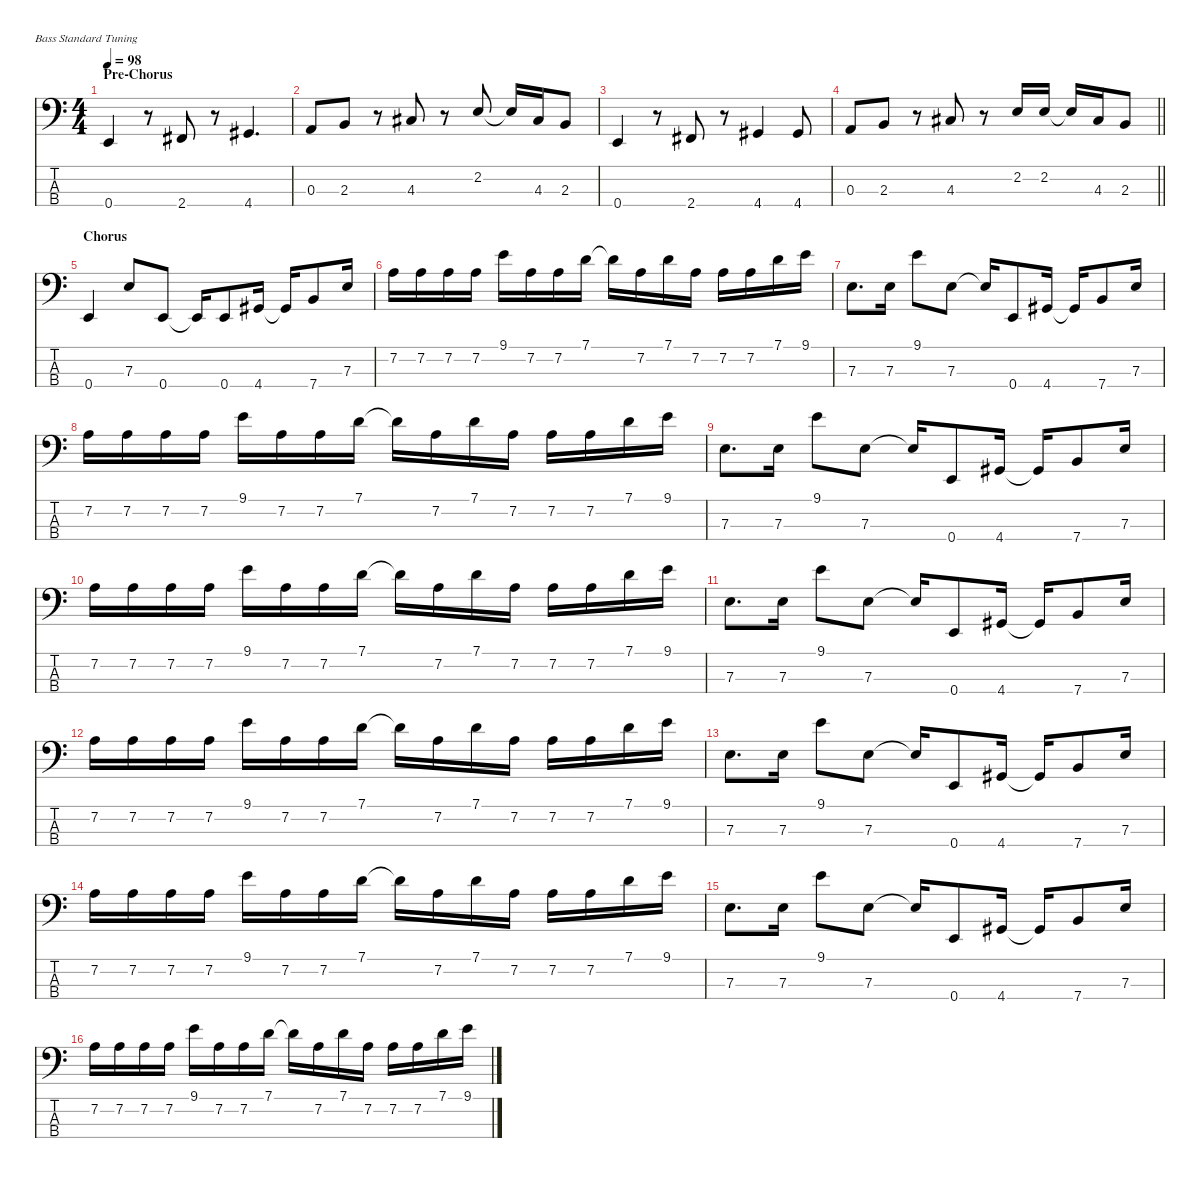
\defaultSystemsLayout 4
\hideDynamics
\bracketExtendMode nobrackets
\singleTrackTrackNamePolicy hidden
\multiTrackTrackNamePolicy hidden
\firstSystemTrackNameMode fullname
\firstSystemTrackNameOrientation horizontal
\otherSystemsTrackNameOrientation horizontal
\track ("Bass" "el.bs.") {instrument electricbassfinger}
\staff {score tabs}
\tuning (G2 D2 A1 E1)
\ts (4 4)
\section ("" "Pre-Chorus")
\tempo 98
\clef f4
\ks c
0.4.4{dy f beam Up} r.8{beam Up} 2.4{acc #}.8{beam Up} r.8{beam Up} 4.4{acc #}.4{d beam Up} |
0.3.8{beam Up} 2.3.8{beam Up} r.8{beam Up} 4.3{acc #}.8{beam Up} r.8{beam Up} 2.2.8{beam Down} 2.2{t}.16{beam Up} 4.3{acc #}.16{beam Up} 2.3.8{beam Up} |
0.4.4{beam Up} r.8{beam Up} 2.4{acc #}.8{beam Up} r.8{beam Up} 4.4{acc #}.4{beam Up} 4.4{acc #}.8{beam Up} |
\barLineRight lightlight
0.3.8{beam Up} 2.3.8{beam Up} r.8{beam Up} 4.3{acc #}.8{beam Up} r.8{beam Up} 2.2.16{beam Down} 2.2.16{beam Down} 2.2{t}.16{beam Up} 4.3{acc #}.16{beam Up} 2.3.8{beam Up} |
\section ("" "Chorus")
0.4.4{beam Up} 7.3.8{beam Up} 0.4.8{beam Up} 0.4{t}.16{beam Up} 0.4.8{beam Up} 4.4{acc #}.16{beam Up} 4.4{t acc #}.16{beam Up} 7.4.8{beam Up} 7.3.16{beam Up} |
7.2.16{beam Down} 7.2.16{beam Down} 7.2.16{beam Down} 7.2.16{beam Down} 9.1.16{beam Down} 7.2.16{beam Down} 7.2.16{beam Down} 7.1.16{beam Down} 7.1{t}.16{beam Down} 7.2.16{beam Down} 7.1.16{beam Down} 7.2.16{beam Down} 7.2.16{beam Down} 7.2.16{beam Down} 7.1.16{beam Down} 9.1.16{beam Down} |
7.3.8{d beam Down} 7.3.16{beam Down} 9.1.8{beam Down} 7.3.8{beam Down} 7.3{t}.16{beam Up} 0.4.8{beam Up} 4.4{acc #}.16{beam Up} 4.4{t acc #}.16{beam Up} 7.4.8{beam Up} 7.3.16{beam Up} |
7.2.16{beam Down} 7.2.16{beam Down} 7.2.16{beam Down} 7.2.16{beam Down} 9.1.16{beam Down} 7.2.16{beam Down} 7.2.16{beam Down} 7.1.16{beam Down} 7.1{t}.16{beam Down} 7.2.16{beam Down} 7.1.16{beam Down} 7.2.16{beam Down} 7.2.16{beam Down} 7.2.16{beam Down} 7.1.16{beam Down} 9.1.16{beam Down} |
7.3.8{d beam Down} 7.3.16{beam Down} 9.1.8{beam Down} 7.3.8{beam Down} 7.3{t}.16{beam Up} 0.4.8{beam Up} 4.4{acc #}.16{beam Up} 4.4{t acc #}.16{beam Up} 7.4.8{beam Up} 7.3.16{beam Up} |
7.2.16{beam Down} 7.2.16{beam Down} 7.2.16{beam Down} 7.2.16{beam Down} 9.1.16{beam Down} 7.2.16{beam Down} 7.2.16{beam Down} 7.1.16{beam Down} 7.1{t}.16{beam Down} 7.2.16{beam Down} 7.1.16{beam Down} 7.2.16{beam Down} 7.2.16{beam Down} 7.2.16{beam Down} 7.1.16{beam Down} 9.1.16{beam Down} |
7.3.8{d beam Down} 7.3.16{beam Down} 9.1.8{beam Down} 7.3.8{beam Down} 7.3{t}.16{beam Up} 0.4.8{beam Up} 4.4{acc #}.16{beam Up} 4.4{t acc #}.16{beam Up} 7.4.8{beam Up} 7.3.16{beam Up} |
7.2.16{beam Down} 7.2.16{beam Down} 7.2.16{beam Down} 7.2.16{beam Down} 9.1.16{beam Down} 7.2.16{beam Down} 7.2.16{beam Down} 7.1.16{beam Down} 7.1{t}.16{beam Down} 7.2.16{beam Down} 7.1.16{beam Down} 7.2.16{beam Down} 7.2.16{beam Down} 7.2.16{beam Down} 7.1.16{beam Down} 9.1.16{beam Down} |
7.3.8{d beam Down} 7.3.16{beam Down} 9.1.8{beam Down} 7.3.8{beam Down} 7.3{t}.16{beam Up} 0.4.8{beam Up} 4.4{acc #}.16{beam Up} 4.4{t acc #}.16{beam Up} 7.4.8{beam Up} 7.3.16{beam Up} |
7.2.16{beam Down} 7.2.16{beam Down} 7.2.16{beam Down} 7.2.16{beam Down} 9.1.16{beam Down} 7.2.16{beam Down} 7.2.16{beam Down} 7.1.16{beam Down} 7.1{t}.16{beam Down} 7.2.16{beam Down} 7.1.16{beam Down} 7.2.16{beam Down} 7.2.16{beam Down} 7.2.16{beam Down} 7.1.16{beam Down} 9.1.16{beam Down} |
7.3.8{d beam Down} 7.3.16{beam Down} 9.1.8{beam Down} 7.3.8{beam Down} 7.3{t}.16{beam Up} 0.4.8{beam Up} 4.4{acc #}.16{beam Up} 4.4{t acc #}.16{beam Up} 7.4.8{beam Up} 7.3.16{beam Up} |
7.2.16{beam Down} 7.2.16{beam Down} 7.2.16{beam Down} 7.2.16{beam Down} 9.1.16{beam Down} 7.2.16{beam Down} 7.2.16{beam Down} 7.1.16{beam Down} 7.1{t}.16{beam Down} 7.2.16{beam Down} 7.1.16{beam Down} 7.2.16{beam Down} 7.2.16{beam Down} 7.2.16{beam Down} 7.1.16{beam Down} 9.1.16{beam Down}
